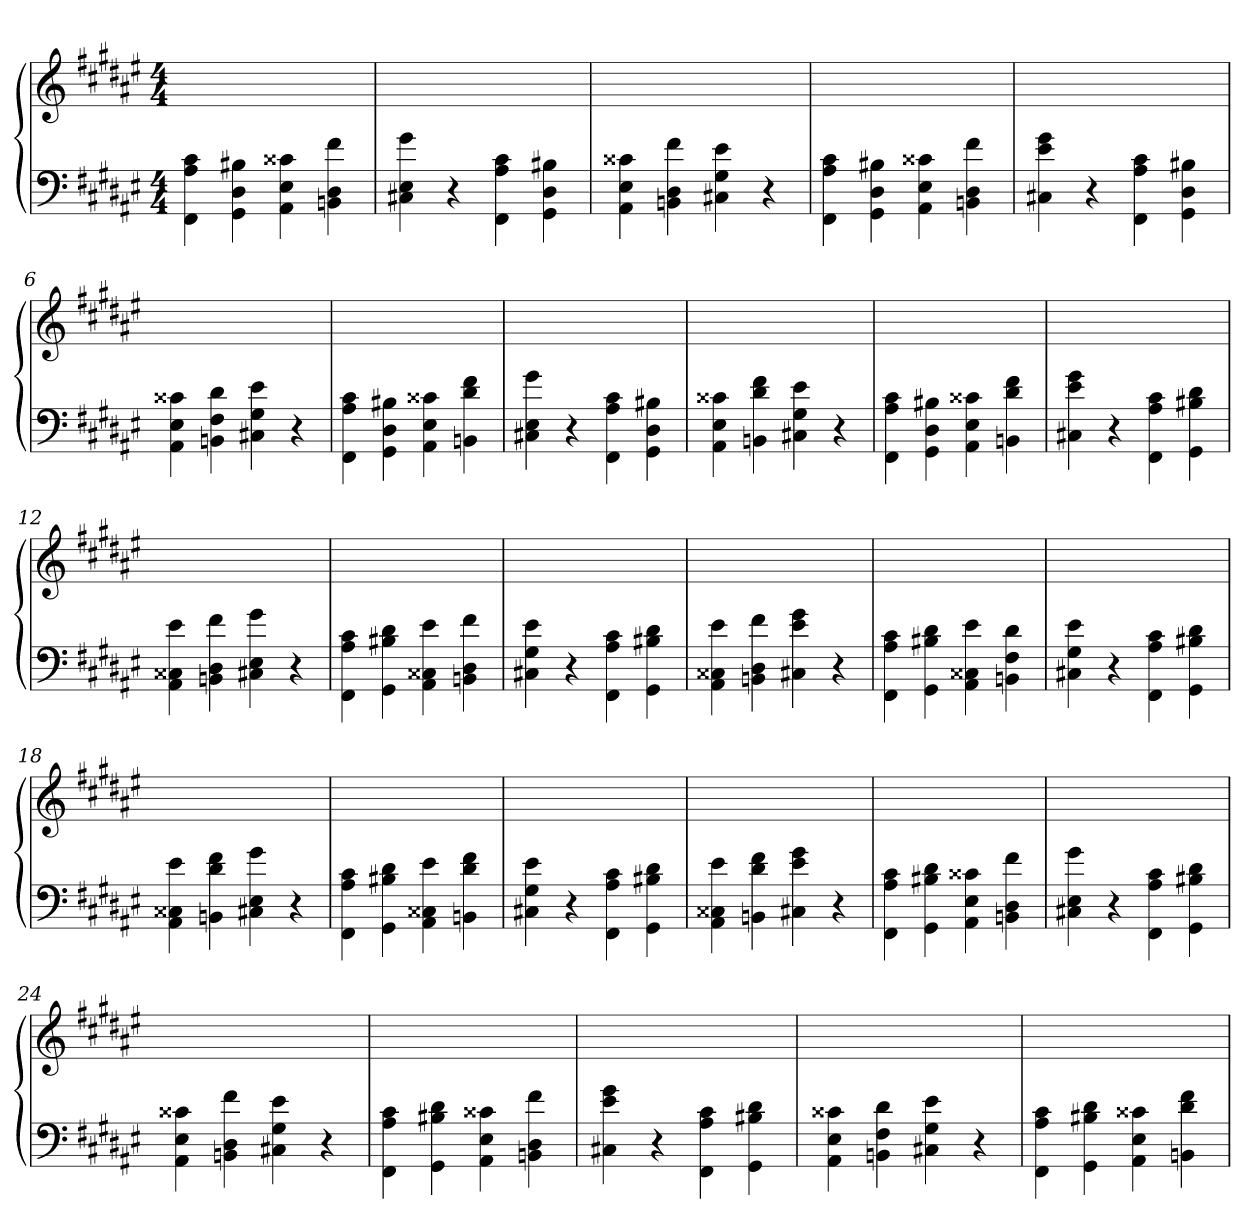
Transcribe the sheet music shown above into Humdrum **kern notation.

**kern	**kern
*part2	*part1
*staff2	*staff1
*clefF4	*clefG2
*k[f#c#g#d#a#e#]	*k[f#c#g#d#a#e#]
*F#:	*F#:
*M4/4	*M4/4
*MM60	*MM60
=1	=1
4FF# 4A# 4c#	1ryy
4GG# 4D# 4B#X	.
4AA# 4E# 4c##X	.
4BBn 4D# 4f#	.
=2	=2
4C#X 4E# 4g#	1ryy
4r	.
4FF# 4A# 4c#	.
4GG# 4D# 4B#X	.
=3	=3
4AA# 4E# 4c##X	1ryy
4BBn 4D# 4f#	.
4C#X 4G# 4e#	.
4r	.
=4	=4
4FF# 4A# 4c#	1ryy
4GG# 4D# 4B#X	.
4AA# 4E# 4c##X	.
4BBn 4D# 4f#	.
=5	=5
4C#X 4e# 4g#	1ryy
4r	.
4FF# 4A# 4c#	.
4GG# 4D# 4B#X	.
=6	=6
4AA# 4E# 4c##X	1ryy
4BBn 4F# 4d#	.
4C#X 4G# 4e#	.
4r	.
=7	=7
4FF# 4A# 4c#	1ryy
4GG# 4D# 4B#X	.
4AA# 4E# 4c##X	.
4BBn 4d# 4f#	.
=8	=8
4C#X 4E# 4g#	1ryy
4r	.
4FF# 4A# 4c#	.
4GG# 4D# 4B#X	.
=9	=9
4AA# 4E# 4c##X	1ryy
4BBn 4d# 4f#	.
4C#X 4G# 4e#	.
4r	.
=10	=10
4FF# 4A# 4c#	1ryy
4GG# 4D# 4B#X	.
4AA# 4E# 4c##X	.
4BBn 4d# 4f#	.
=11	=11
4C#X 4e# 4g#	1ryy
4r	.
4FF# 4A# 4c#	.
4GG# 4B#X 4d#	.
=12	=12
4AA# 4C##X 4e#	1ryy
4BBn 4D# 4f#	.
4C#X 4E# 4g#	.
4r	.
=13	=13
4FF# 4A# 4c#	1ryy
4GG# 4B#X 4d#	.
4AA# 4C##X 4e#	.
4BBn 4D# 4f#	.
=14	=14
4C#X 4G# 4e#	1ryy
4r	.
4FF# 4A# 4c#	.
4GG# 4B#X 4d#	.
=15	=15
4AA# 4C##X 4e#	1ryy
4BBn 4D# 4f#	.
4C#X 4e# 4g#	.
4r	.
=16	=16
4FF# 4A# 4c#	1ryy
4GG# 4B#X 4d#	.
4AA# 4C##X 4e#	.
4BBn 4F# 4d#	.
=17	=17
4C#X 4G# 4e#	1ryy
4r	.
4FF# 4A# 4c#	.
4GG# 4B#X 4d#	.
=18	=18
4AA# 4C##X 4e#	1ryy
4BBn 4d# 4f#	.
4C#X 4E# 4g#	.
4r	.
=19	=19
4FF# 4A# 4c#	1ryy
4GG# 4B#X 4d#	.
4AA# 4C##X 4e#	.
4BBn 4d# 4f#	.
=20	=20
4C#X 4G# 4e#	1ryy
4r	.
4FF# 4A# 4c#	.
4GG# 4B#X 4d#	.
=21	=21
4AA# 4C##X 4e#	1ryy
4BBn 4d# 4f#	.
4C#X 4e# 4g#	.
4r	.
=22	=22
4FF# 4A# 4c#	1ryy
4GG# 4B#X 4d#	.
4AA# 4E# 4c##X	.
4BBn 4D# 4f#	.
=23	=23
4C#X 4E# 4g#	1ryy
4r	.
4FF# 4A# 4c#	.
4GG# 4B#X 4d#	.
=24	=24
4AA# 4E# 4c##X	1ryy
4BBn 4D# 4f#	.
4C#X 4G# 4e#	.
4r	.
=25	=25
4FF# 4A# 4c#	1ryy
4GG# 4B#X 4d#	.
4AA# 4E# 4c##X	.
4BBn 4D# 4f#	.
=26	=26
4C#X 4e# 4g#	1ryy
4r	.
4FF# 4A# 4c#	.
4GG# 4B#X 4d#	.
=27	=27
4AA# 4E# 4c##X	1ryy
4BBn 4F# 4d#	.
4C#X 4G# 4e#	.
4r	.
=28	=28
4FF# 4A# 4c#	1ryy
4GG# 4B#X 4d#	.
4AA# 4E# 4c##X	.
4BBn 4d# 4f#	.
=	=
*-	*-
